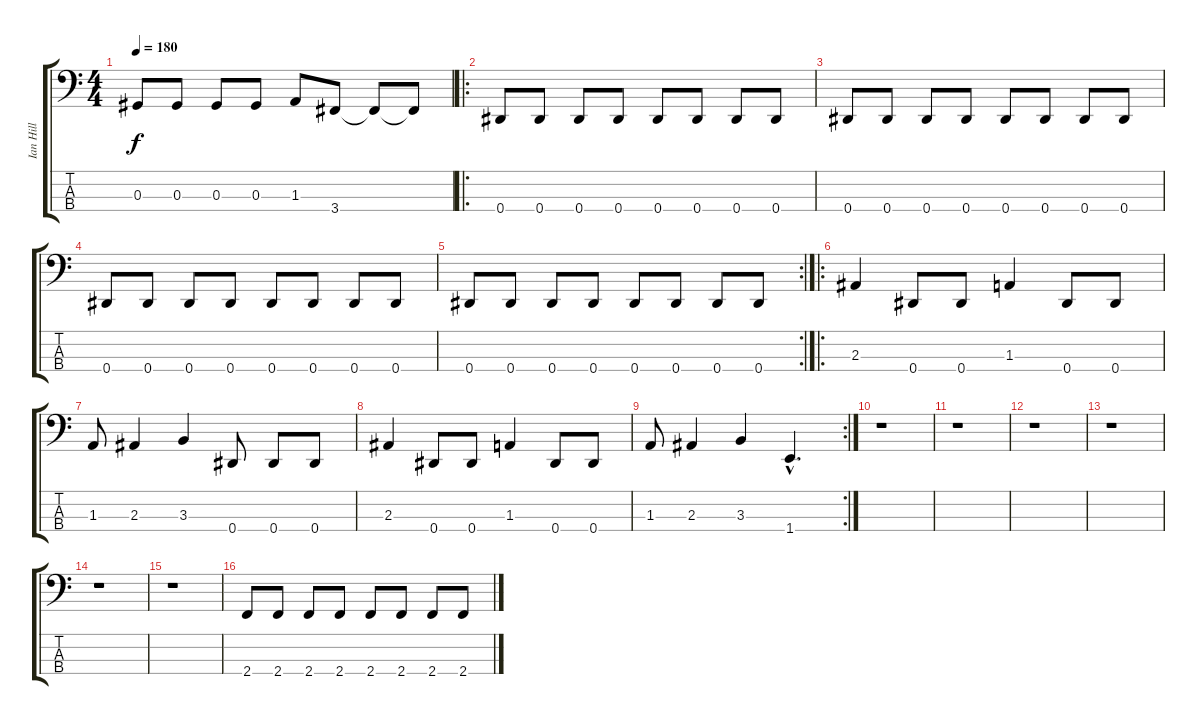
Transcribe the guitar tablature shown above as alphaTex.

\track ("Ian Hill" "Ian Hill") {instrument electricbasspick}
\staff {score tabs}
\tuning (Gb2 Eb2 Ab1 Eb1) {hide}
\ts (4 4)
\tempo 180
\clef f4
\ks c
0.3.8{dy f} 0.3.8 0.3.8 0.3.8 1.3.8 3.4.8 3.4{t}.8 3.4{t}.8 |
\ro
0.4.8 0.4.8 0.4.8 0.4.8 0.4.8 0.4.8 0.4.8 0.4.8 |
0.4.8 0.4.8 0.4.8 0.4.8 0.4.8 0.4.8 0.4.8 0.4.8 |
0.4.8 0.4.8 0.4.8 0.4.8 0.4.8 0.4.8 0.4.8 0.4.8 |
\rc 2
0.4.8 0.4.8 0.4.8 0.4.8 0.4.8 0.4.8 0.4.8 0.4.8 |
\ro
2.3.4 0.4.8 0.4.8 1.3.4 0.4.8 0.4.8 |
1.3.8 2.3.4 3.3.4 0.4.8 0.4.8 0.4.8 |
2.3.4 0.4.8 0.4.8 1.3.4 0.4.8 0.4.8 |
\rc 2
1.3.8 2.3.4 3.3.4 1.4{hac}.4{d} |
r.1 |
r.1 |
r.1 |
r.1 |
r.1 |
r.1 |
2.4.8 2.4.8 2.4.8 2.4.8 2.4.8 2.4.8 2.4.8 2.4.8
